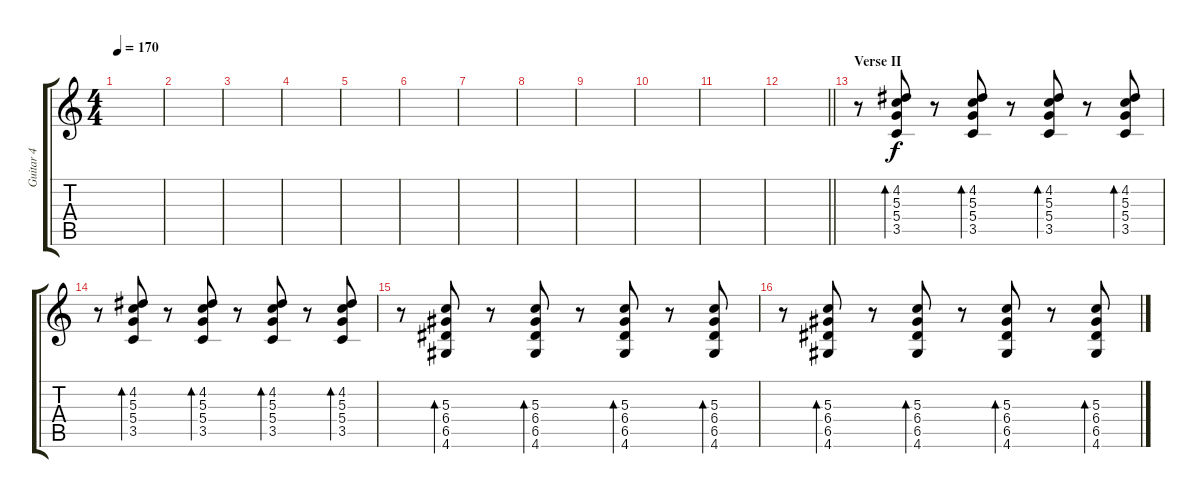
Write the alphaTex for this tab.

\track ("Guitar 4" "Guitar 4") {instrument acousticguitarsteel}
\staff {score tabs}
\tuning (E4 B3 G3 D3 A2 E2) {hide}
\ts (4 4)
\tempo 170
\clef g2
\ks c
|
|
|
|
|
|
|
|
|
|
|
\barLineRight lightlight
|
\section ("" "Verse II")
r.8 (4.2 5.3 5.4 3.5).8{bd 120} r.8 (4.2 5.3 5.4 3.5).8{bd 120} r.8 (4.2 5.3 5.4 3.5).8{bd 120} r.8 (4.2 5.3 5.4 3.5).8{bd 120} |
r.8 (4.2 5.3 5.4 3.5).8{bd 120} r.8 (4.2 5.3 5.4 3.5).8{bd 120} r.8 (4.2 5.3 5.4 3.5).8{bd 120} r.8 (4.2 5.3 5.4 3.5).8{bd 120} |
r.8 (5.3 6.4 6.5 4.6).8{bd 120} r.8 (5.3 6.4 6.5 4.6).8{bd 120} r.8 (5.3 6.4 6.5 4.6).8{bd 120} r.8 (5.3 6.4 6.5 4.6).8{bd 120} |
r.8 (5.3 6.4 6.5 4.6).8{bd 120} r.8 (5.3 6.4 6.5 4.6).8{bd 120} r.8 (5.3 6.4 6.5 4.6).8{bd 120} r.8 (5.3 6.4 6.5 4.6).8{bd 120}
